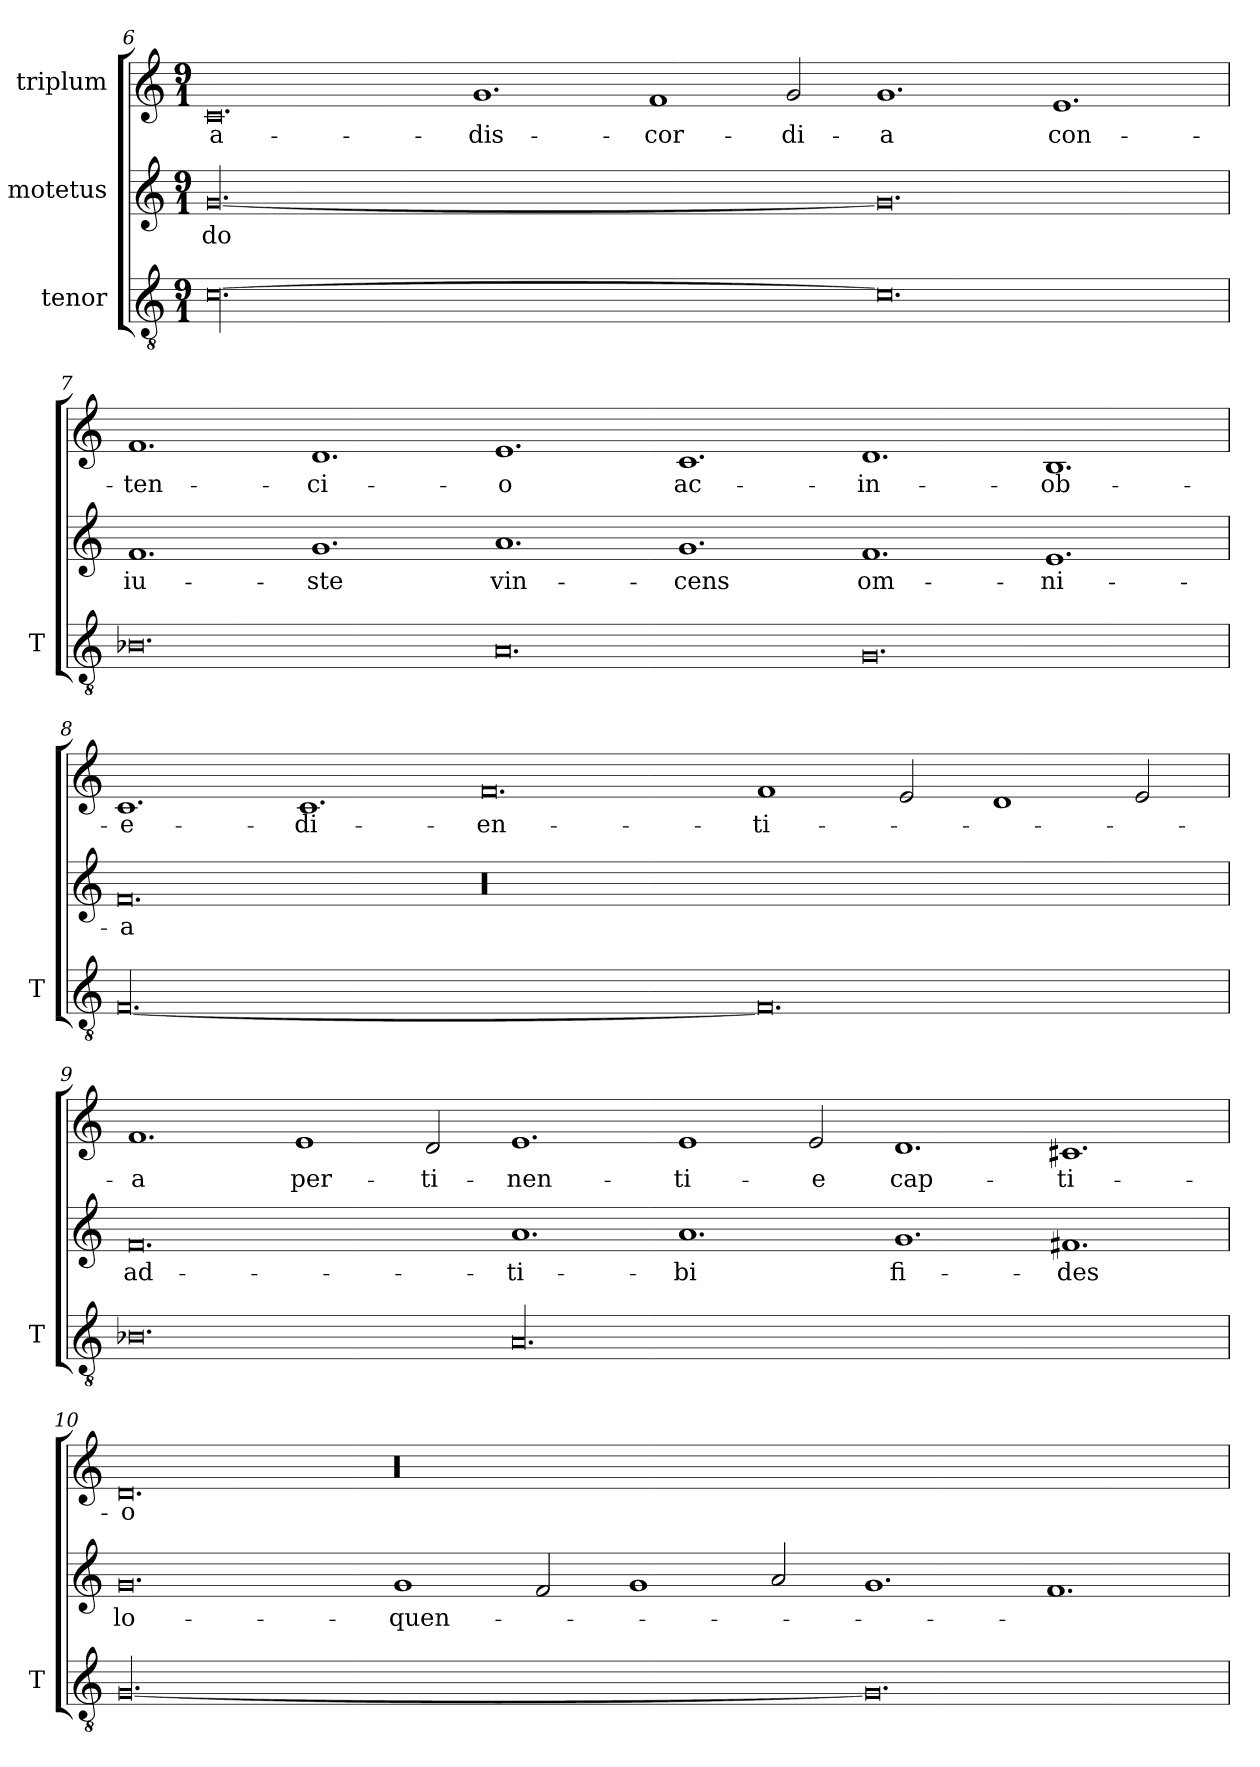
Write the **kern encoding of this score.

**kern	**kern	**text	**kern	**text
*part3	*part2	*part2	*part1	*part1
*staff3	*staff2	*staff2	*staff1	*staff1
*I"tenor	*I"motetus	*	*I"triplum	*
*I'T	*	*	*	*
!!LO:LB:g=z
*clefGv2	*clefG2	*	*clefG2	*
*k[]	*k[]	*	*k[]	*
*C:	*C:	*	*C:	*
*M9/1	*M9/1	*	*M9/1	*
=6	=6	=6	=6	=6
[00.c\	[00.g/	-do	0.c/	a-
.	.	.	1.g/	dis-
.	.	.	1f/	-cor-
.	.	.	2g/	-di-
0.c\]	0.g/]	.	1.g/	-a
.	.	.	1.e/	con-
=7	=7	=7	=7	=7
0.B-X\	1.f/	iu-	1.f/	-ten-
.	1.g/	-ste	1.d/	-ci-
0.A/	1.a/	vin-	1.e/	-o
.	1.g/	-cens	1.c/	ac-
0.G/	1.f/	om-	1.d/	in-
.	1.e/	-ni-	1.B/	-ob-
=8	=8	=8	=8	=8
[00.F/	0.f/	-a	1.c/	-e-
.	.	.	1.c/	-di-
.	00.r	.	0.f/	-en-
0.F/]	.	.	1f/	-ti-
.	.	.	2e/	.
.	.	.	1d/	.
.	.	.	2e/	.
!!LO:LB:g=z
=9	=9	=9	=9	=9
0.B-Xi\	0.f/	ad-	1.f/	-a
.	.	.	1e/	per-
.	.	.	2d/	-ti-
00.A/	1.a/	ti-	1.e/	-nen-
.	1.a/	-bi	1e/	-ti-
.	.	.	2e/	-e
.	1.g/	fi-	1.d/	cap-
.	1.f#Xi/	-des	1.c#Xi/	-ti-
=10	=10	=10	=10	=10
[00.G/	0.g/	lo-	0.d/	-o
.	1g/	-quen-	00.r	.
.	2f/	.	.	.
.	1g/	.	.	.
.	2a/	.	.	.
0.G/]	1.g/	.	.	.
.	1.f/	.	.	.
=	=	=	=	=
*-	*-	*-	*-	*-
